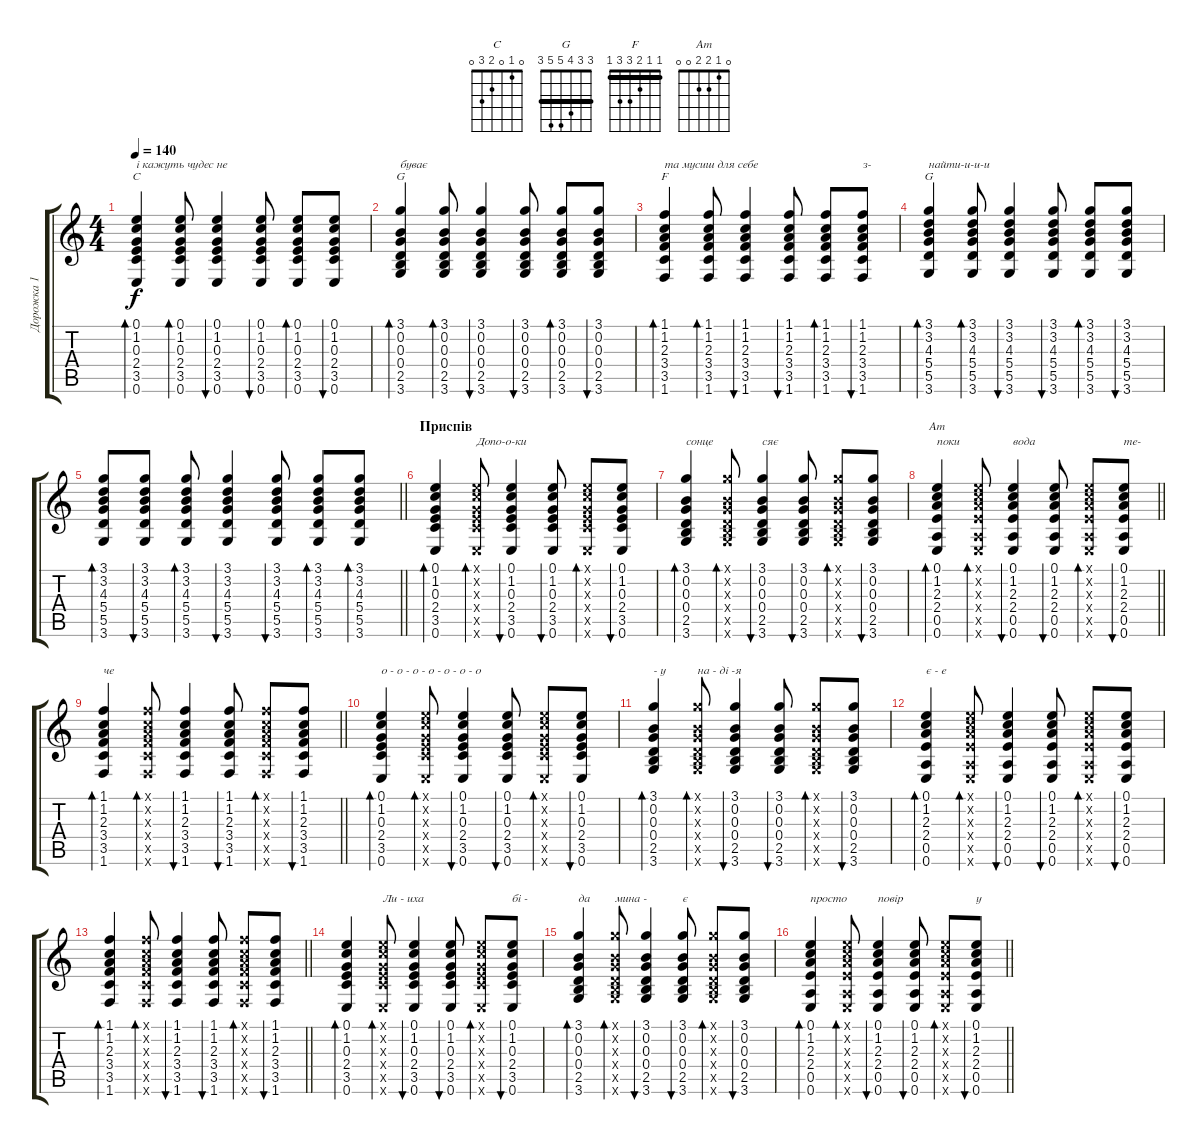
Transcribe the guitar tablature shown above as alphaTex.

\track ("Дорожка 1" "Дорожка 1") {instrument acousticguitarsteel}
\staff {score tabs}
\tuning (E4 B3 G3 D3 A2 E2) {hide}
\chord ("C" 0 1 0 2 3 0)
\chord ("G" 3 0 0 0 2 3)
\chord ("F" 1 1 2 3 3 1) {barre 1}
\chord ("G" 3 3 4 5 5 3) {barre 3}
\chord ("Am" 0 1 2 2 0 0)
\ts (4 4)
\tempo 140
\clef g2
\ks c
(0.1 1.2 0.3 2.4 3.5 0.6).4{bd 120 ch "C" txt "і кажуть чудес не " dy f} (0.1 1.2 0.3 2.4 3.5 0.6).8{bd 60} (0.1 1.2 0.3 2.4 3.5 0.6).4{bu 60} (0.1 1.2 0.3 2.4 3.5 0.6).8{bu 60} (0.1 1.2 0.3 2.4 3.5 0.6).8{bd 60} (0.1 1.2 0.3 2.4 3.5 0.6).8{bu 60} |
(3.1 0.2 0.3 0.4 2.5 3.6).4{bd 120 ch "G" txt "буває"} (3.1 0.2 0.3 0.4 2.5 3.6).8{bd 60} (3.1 0.2 0.3 0.4 2.5 3.6).4{bu 60} (3.1 0.2 0.3 0.4 2.5 3.6).8{bu 60} (3.1 0.2 0.3 0.4 2.5 3.6).8{bd 60} (3.1 0.2 0.3 0.4 2.5 3.6).8{bu 60} |
(1.1 1.2 2.3 3.4 3.5 1.6).4{bd 120 ch "F" txt "та мусиш для себе"} (1.1 1.2 2.3 3.4 3.5 1.6).8{bd 60} (1.1 1.2 2.3 3.4 3.5 1.6).4{bu 60} (1.1 1.2 2.3 3.4 3.5 1.6).8{bu 60} (1.1 1.2 2.3 3.4 3.5 1.6).8{bd 60} (1.1 1.2 2.3 3.4 3.5 1.6).8{bu 60 txt "з-"} |
(3.1 3.2 4.3 5.4 5.5 3.6).4{bd 120 ch "G" txt "найти-и-и-и"} (3.1 3.2 4.3 5.4 5.5 3.6).8{bd 60} (3.1 3.2 4.3 5.4 5.5 3.6).4{bu 60} (3.1 3.2 4.3 5.4 5.5 3.6).8{bu 60} (3.1 3.2 4.3 5.4 5.5 3.6).8{bd 60} (3.1 3.2 4.3 5.4 5.5 3.6).8{bu 60} |
\barLineRight lightlight
(3.1 3.2 4.3 5.4 5.5 3.6).8{bd 60} (3.1 3.2 4.3 5.4 5.5 3.6).8{bu 60} (3.1 3.2 4.3 5.4 5.5 3.6).8{bd 60} (3.1 3.2 4.3 5.4 5.5 3.6).4{bu 60} (3.1 3.2 4.3 5.4 5.5 3.6).8{bu 60} (3.1 3.2 4.3 5.4 5.5 3.6).8{bd 60} (3.1 3.2 4.3 5.4 5.5 3.6).8{bd 60} |
\section ("" "Приспів")
(0.1 1.2 0.3 2.4 3.5 0.6).4{bd 60} (0.1{x} 1.2{x} 0.3{x} 2.4{x} 3.5{x} 0.6{x}).8{bd 60 txt "Допо-о-ки  "} (0.1 1.2 0.3 2.4 3.5 0.6).4{bu 60} (0.1 1.2 0.3 2.4 3.5 0.6).8{bu 60} (0.1{x} 1.2{x} 0.3{x} 2.4{x} 3.5{x} 0.6{x}).8{bd 60} (0.1 1.2 0.3 2.4 3.5 0.6).8{bu 60} |
(3.1 0.2 0.3 0.4 2.5 3.6).4{bd 60 txt "сонце "} (3.1{x} 0.2{x} 0.3{x} 0.4{x} 2.5{x} 3.6{x}).8{bd 60} (3.1 0.2 0.3 0.4 2.5 3.6).4{bu 60 txt "сяє"} (3.1 0.2 0.3 0.4 2.5 3.6).8{bu 60} (3.1{x} 0.2{x} 0.3{x} 0.4{x} 2.5{x} 3.6{x}).8{bd 60} (3.1 0.2 0.3 0.4 2.5 3.6).8{bu 60} |
\barLineRight lightlight
(0.1 1.2 2.3 2.4 0.5 0.6).4{bd 60 ch "Am" txt "поки "} (0.1{x} 1.2{x} 2.3{x} 2.4{x} 0.5{x} 0.6{x}).8{bd 60} (0.1 1.2 2.3 2.4 0.5 0.6).4{bu 120 txt "вода"} (0.1 1.2 2.3 2.4 0.5 0.6).8{bu 120} (0.1{x} 1.2{x} 2.3{x} 2.4{x} 0.5{x} 0.6{x}).8{bd 120} (0.1 1.2 2.3 2.4 0.5 0.6).8{bu 120 txt "те-"} |
\barLineRight lightlight
(1.1 1.2 2.3 3.4 3.5 1.6).4{bd 60 txt "че"} (1.1{x} 1.2{x} 2.3{x} 3.4{x} 3.5{x} 1.6{x}).8{bd 60} (1.1 1.2 2.3 3.4 3.5 1.6).4{bu 60} (1.1 1.2 2.3 3.4 3.5 1.6).8{bu 60} (1.1{x} 1.2{x} 2.3{x} 3.4{x} 3.5{x} 1.6{x}).8{bd 60} (1.1 1.2 2.3 3.4 3.5 1.6).8{bu 60} |
(0.1 1.2 0.3 2.4 3.5 0.6).4{bd 60 txt "о - о - о - о - о - о - о "} (0.1{x} 1.2{x} 0.3{x} 2.4{x} 3.5{x} 0.6{x}).8{bd 60} (0.1 1.2 0.3 2.4 3.5 0.6).4{bu 60} (0.1 1.2 0.3 2.4 3.5 0.6).8{bu 60} (0.1{x} 1.2{x} 0.3{x} 2.4{x} 3.5{x} 0.6{x}).8{bd 60} (0.1 1.2 0.3 2.4 3.5 0.6).8{bu 60} |
(3.1 0.2 0.3 0.4 2.5 3.6).4{bd 60 txt "- у"} (3.1{x} 0.2{x} 0.3{x} 0.4{x} 2.5{x} 3.6{x}).8{bd 60 txt "на - ді -я  "} (3.1 0.2 0.3 0.4 2.5 3.6).4{bu 60} (3.1 0.2 0.3 0.4 2.5 3.6).8{bu 60} (3.1{x} 0.2{x} 0.3{x} 0.4{x} 2.5{x} 3.6{x}).8{bd 60} (3.1 0.2 0.3 0.4 2.5 3.6).8{bu 60} |
(0.1 1.2 2.3 2.4 0.5 0.6).4{bd 60 txt "є - е"} (0.1{x} 1.2{x} 2.3{x} 2.4{x} 0.5{x} 0.6{x}).8{bd 60} (0.1 1.2 2.3 2.4 0.5 0.6).4{bu 120} (0.1 1.2 2.3 2.4 0.5 0.6).8{bu 120} (0.1{x} 1.2{x} 2.3{x} 2.4{x} 0.5{x} 0.6{x}).8{bd 120} (0.1 1.2 2.3 2.4 0.5 0.6).8{bu 120} |
\barLineRight lightlight
(1.1 1.2 2.3 3.4 3.5 1.6).4{bd 60} (1.1{x} 1.2{x} 2.3{x} 3.4{x} 3.5{x} 1.6{x}).8{bd 60} (1.1 1.2 2.3 3.4 3.5 1.6).4{bu 60} (1.1 1.2 2.3 3.4 3.5 1.6).8{bu 60} (1.1{x} 1.2{x} 2.3{x} 3.4{x} 3.5{x} 1.6{x}).8{bd 60} (1.1 1.2 2.3 3.4 3.5 1.6).8{bu 60} |
(0.1 1.2 0.3 2.4 3.5 0.6).4{bd 60} (0.1{x} 1.2{x} 0.3{x} 2.4{x} 3.5{x} 0.6{x}).8{bd 60 txt "Ли - иха "} (0.1 1.2 0.3 2.4 3.5 0.6).4{bu 60} (0.1 1.2 0.3 2.4 3.5 0.6).8{bu 60} (0.1{x} 1.2{x} 0.3{x} 2.4{x} 3.5{x} 0.6{x}).8{bd 60} (0.1 1.2 0.3 2.4 3.5 0.6).8{bu 60 txt "бі -"} |
(3.1 0.2 0.3 0.4 2.5 3.6).4{bd 60 txt "да"} (3.1{x} 0.2{x} 0.3{x} 0.4{x} 2.5{x} 3.6{x}).8{bd 60 txt "мина -"} (3.1 0.2 0.3 0.4 2.5 3.6).4{bu 60} (3.1 0.2 0.3 0.4 2.5 3.6).8{bu 60 txt "є"} (3.1{x} 0.2{x} 0.3{x} 0.4{x} 2.5{x} 3.6{x}).8{bd 60} (3.1 0.2 0.3 0.4 2.5 3.6).8{bu 60} |
\barLineRight lightlight
(0.1 1.2 2.3 2.4 0.5 0.6).4{bd 60 txt "просто"} (0.1{x} 1.2{x} 2.3{x} 2.4{x} 0.5{x} 0.6{x}).8{bd 60} (0.1 1.2 2.3 2.4 0.5 0.6).4{bu 120 txt "повір "} (0.1 1.2 2.3 2.4 0.5 0.6).8{bu 120} (0.1{x} 1.2{x} 2.3{x} 2.4{x} 0.5{x} 0.6{x}).8{bd 120} (0.1 1.2 2.3 2.4 0.5 0.6).8{bu 120 txt "у"}
